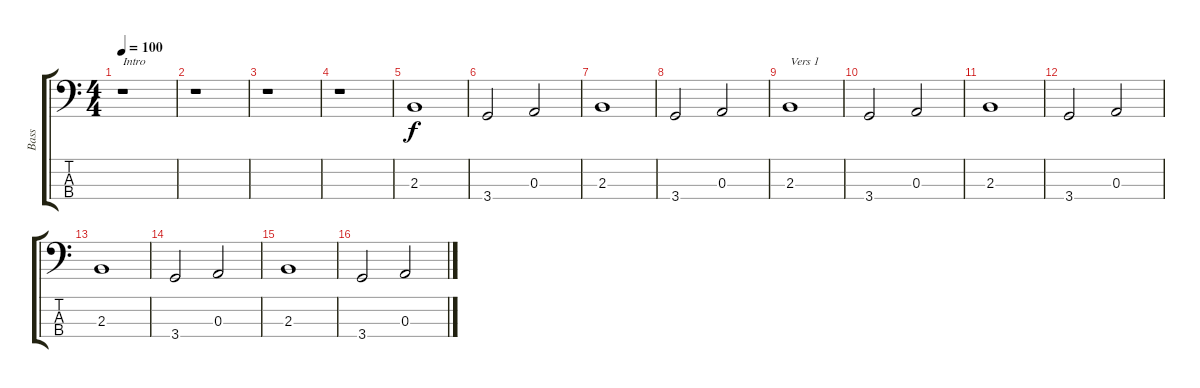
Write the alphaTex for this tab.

\track ("Bass" "Bass") {instrument electricbassfinger}
\staff {score tabs}
\tuning (G2 D2 A1 E1) {hide}
\ts (4 4)
\tempo 100
\clef f4
\ks c
r.1{txt "Intro" dy f instrument electricbassfinger} |
r.1 |
r.1 |
r.1 |
2.3.1 |
3.4.2 0.3.2 |
2.3.1 |
3.4.2 0.3.2 |
2.3.1{txt "Vers 1"} |
3.4.2 0.3.2 |
2.3.1 |
3.4.2 0.3.2 |
2.3.1 |
3.4.2 0.3.2 |
2.3.1 |
3.4.2 0.3.2
